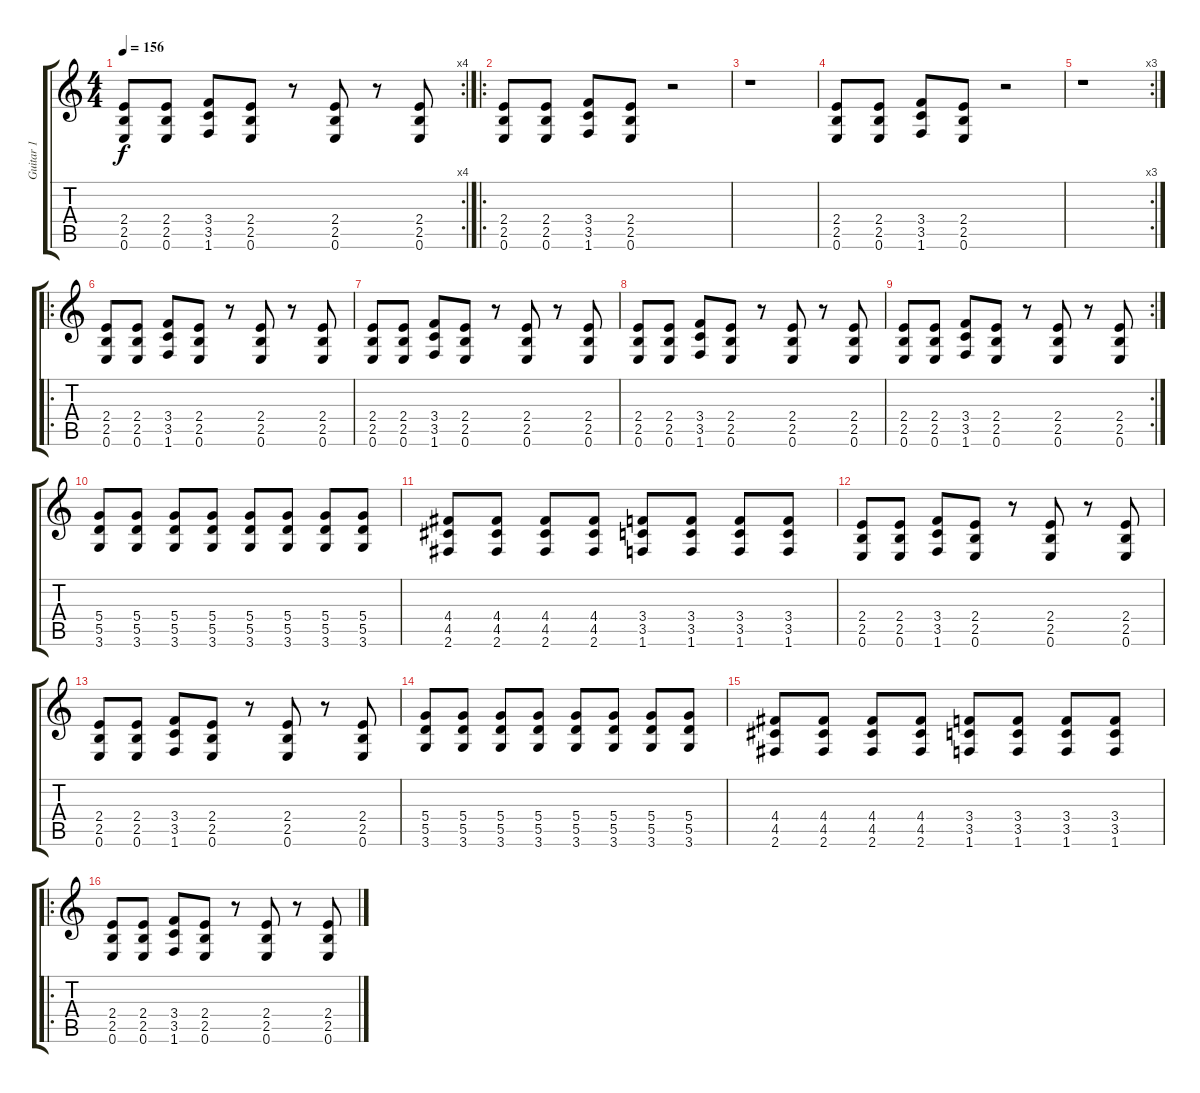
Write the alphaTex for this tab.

\track ("Guitar 1" "Guitar 1") {instrument overdrivenguitar}
\staff {score tabs}
\tuning (E4 B3 G3 D3 A2 E2) {hide}
\rc 4
\ts (4 4)
\tempo 156
\clef g2
\ks c
(2.4 2.5 0.6).8{dy f} (2.4 2.5 0.6).8 (3.4 3.5 1.6).8 (2.4 2.5 0.6).8 r.8 (2.4 2.5 0.6).8 r.8 (2.4 2.5 0.6).8 |
\ro
(2.4 2.5 0.6).8 (2.4 2.5 0.6).8 (3.4 3.5 1.6).8 (2.4 2.5 0.6).8 r.2 |
r.1 |
(2.4 2.5 0.6).8 (2.4 2.5 0.6).8 (3.4 3.5 1.6).8 (2.4 2.5 0.6).8 r.2 |
\rc 3
r.1 |
\ro
(2.4 2.5 0.6).8 (2.4 2.5 0.6).8 (3.4 3.5 1.6).8 (2.4 2.5 0.6).8 r.8 (2.4 2.5 0.6).8 r.8 (2.4 2.5 0.6).8 |
(2.4 2.5 0.6).8 (2.4 2.5 0.6).8 (3.4 3.5 1.6).8 (2.4 2.5 0.6).8 r.8 (2.4 2.5 0.6).8 r.8 (2.4 2.5 0.6).8 |
(2.4 2.5 0.6).8 (2.4 2.5 0.6).8 (3.4 3.5 1.6).8 (2.4 2.5 0.6).8 r.8 (2.4 2.5 0.6).8 r.8 (2.4 2.5 0.6).8 |
\rc 2
(2.4 2.5 0.6).8 (2.4 2.5 0.6).8 (3.4 3.5 1.6).8 (2.4 2.5 0.6).8 r.8 (2.4 2.5 0.6).8 r.8 (2.4 2.5 0.6).8 |
(5.4 5.5 3.6).8 (5.4 5.5 3.6).8 (5.4 5.5 3.6).8 (5.4 5.5 3.6).8 (5.4 5.5 3.6).8 (5.4 5.5 3.6).8 (5.4 5.5 3.6).8 (5.4 5.5 3.6).8 |
(4.4 4.5 2.6).8 (4.4 4.5 2.6).8 (4.4 4.5 2.6).8 (4.4 4.5 2.6).8 (3.4 3.5 1.6).8 (3.4 3.5 1.6).8 (3.4 3.5 1.6).8 (3.4 3.5 1.6).8 |
(2.4 2.5 0.6).8 (2.4 2.5 0.6).8 (3.4 3.5 1.6).8 (2.4 2.5 0.6).8 r.8 (2.4 2.5 0.6).8 r.8 (2.4 2.5 0.6).8 |
(2.4 2.5 0.6).8 (2.4 2.5 0.6).8 (3.4 3.5 1.6).8 (2.4 2.5 0.6).8 r.8 (2.4 2.5 0.6).8 r.8 (2.4 2.5 0.6).8 |
(5.4 5.5 3.6).8 (5.4 5.5 3.6).8 (5.4 5.5 3.6).8 (5.4 5.5 3.6).8 (5.4 5.5 3.6).8 (5.4 5.5 3.6).8 (5.4 5.5 3.6).8 (5.4 5.5 3.6).8 |
(4.4 4.5 2.6).8 (4.4 4.5 2.6).8 (4.4 4.5 2.6).8 (4.4 4.5 2.6).8 (3.4 3.5 1.6).8 (3.4 3.5 1.6).8 (3.4 3.5 1.6).8 (3.4 3.5 1.6).8 |
\ro
(2.4 2.5 0.6).8 (2.4 2.5 0.6).8 (3.4 3.5 1.6).8 (2.4 2.5 0.6).8 r.8 (2.4 2.5 0.6).8 r.8 (2.4 2.5 0.6).8
